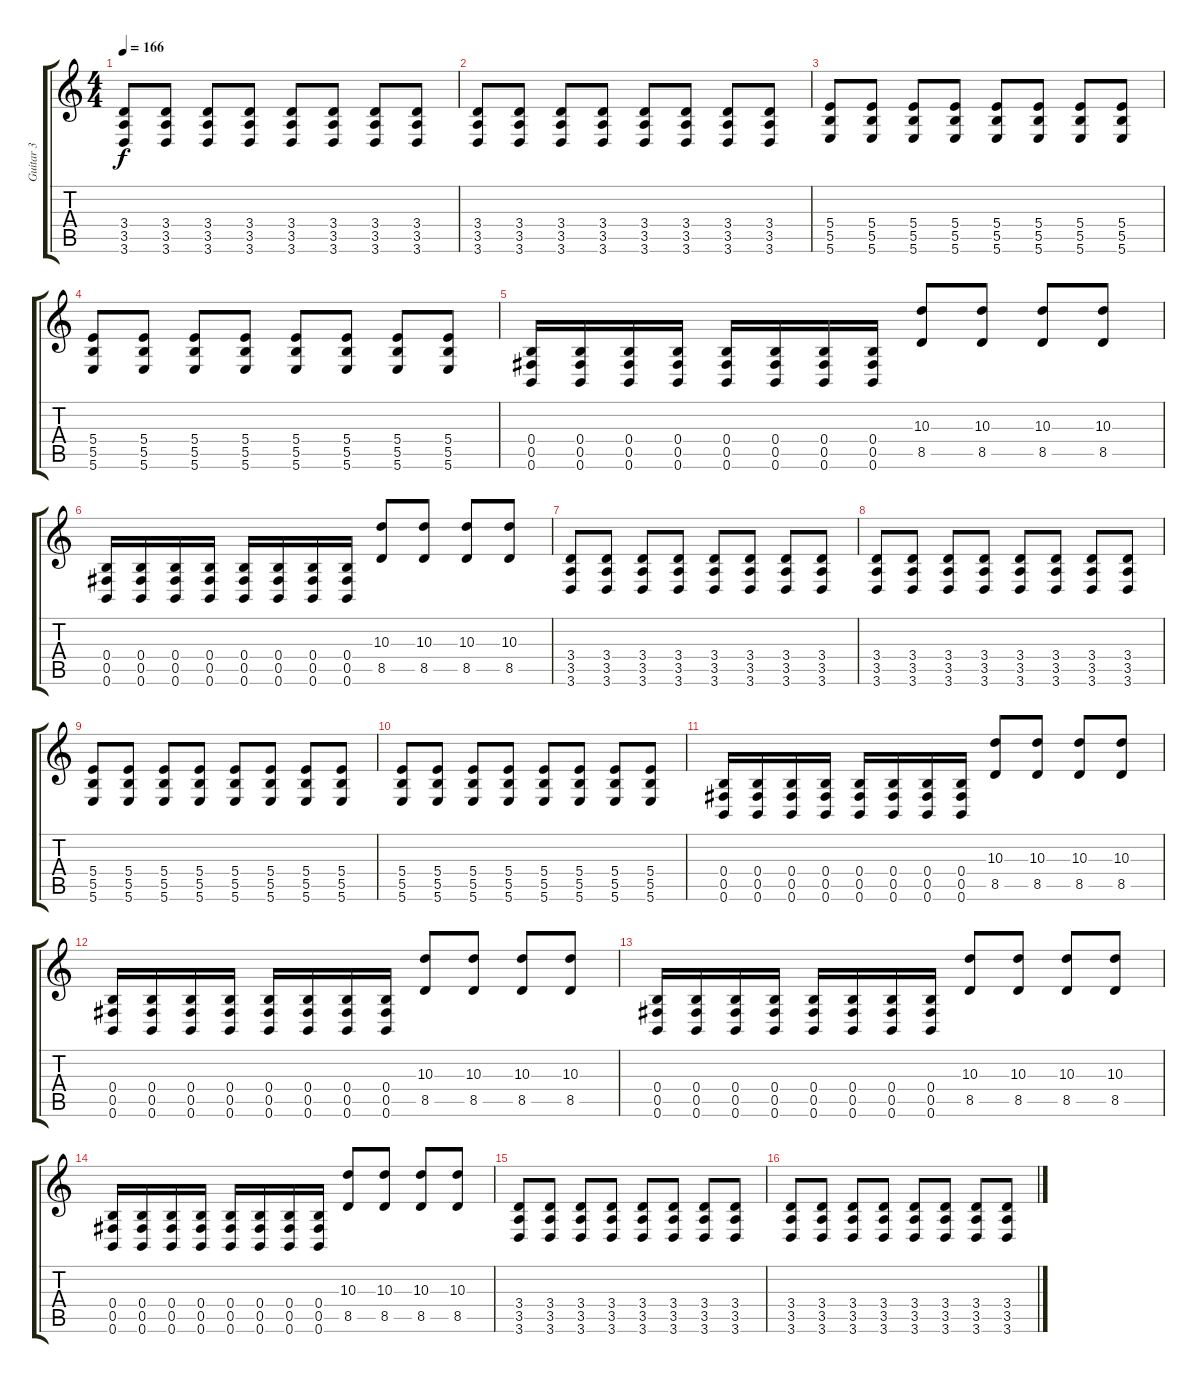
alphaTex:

\track ("Guitar 3" "Guitar 3") {instrument overdrivenguitar}
\staff {score tabs}
\tuning (Db4 Ab3 E3 B2 Gb2 B1) {hide}
\ts (4 4)
\tempo 166
\clef g2
\ks c
(3.4 3.5 3.6).8{dy f} (3.4 3.5 3.6).8 (3.4 3.5 3.6).8 (3.4 3.5 3.6).8 (3.4 3.5 3.6).8 (3.4 3.5 3.6).8 (3.4 3.5 3.6).8 (3.4 3.5 3.6).8 |
(3.4 3.5 3.6).8 (3.4 3.5 3.6).8 (3.4 3.5 3.6).8 (3.4 3.5 3.6).8 (3.4 3.5 3.6).8 (3.4 3.5 3.6).8 (3.4 3.5 3.6).8 (3.4 3.5 3.6).8 |
(5.4 5.5 5.6).8 (5.4 5.5 5.6).8 (5.4 5.5 5.6).8 (5.4 5.5 5.6).8 (5.4 5.5 5.6).8 (5.4 5.5 5.6).8 (5.4 5.5 5.6).8 (5.4 5.5 5.6).8 |
(5.4 5.5 5.6).8 (5.4 5.5 5.6).8 (5.4 5.5 5.6).8 (5.4 5.5 5.6).8 (5.4 5.5 5.6).8 (5.4 5.5 5.6).8 (5.4 5.5 5.6).8 (5.4 5.5 5.6).8 |
(0.4 0.5 0.6).16 (0.4 0.5 0.6).16 (0.4 0.5 0.6).16 (0.4 0.5 0.6).16 (0.4 0.5 0.6).16 (0.4 0.5 0.6).16 (0.4 0.5 0.6).16 (0.4 0.5 0.6).16 (10.3 8.5).8 (10.3 8.5).8 (10.3 8.5).8 (10.3 8.5).8 |
(0.4 0.5 0.6).16 (0.4 0.5 0.6).16 (0.4 0.5 0.6).16 (0.4 0.5 0.6).16 (0.4 0.5 0.6).16 (0.4 0.5 0.6).16 (0.4 0.5 0.6).16 (0.4 0.5 0.6).16 (10.3 8.5).8 (10.3 8.5).8 (10.3 8.5).8 (10.3 8.5).8 |
(3.4 3.5 3.6).8 (3.4 3.5 3.6).8 (3.4 3.5 3.6).8 (3.4 3.5 3.6).8 (3.4 3.5 3.6).8 (3.4 3.5 3.6).8 (3.4 3.5 3.6).8 (3.4 3.5 3.6).8 |
(3.4 3.5 3.6).8 (3.4 3.5 3.6).8 (3.4 3.5 3.6).8 (3.4 3.5 3.6).8 (3.4 3.5 3.6).8 (3.4 3.5 3.6).8 (3.4 3.5 3.6).8 (3.4 3.5 3.6).8 |
(5.4 5.5 5.6).8 (5.4 5.5 5.6).8 (5.4 5.5 5.6).8 (5.4 5.5 5.6).8 (5.4 5.5 5.6).8 (5.4 5.5 5.6).8 (5.4 5.5 5.6).8 (5.4 5.5 5.6).8 |
(5.4 5.5 5.6).8 (5.4 5.5 5.6).8 (5.4 5.5 5.6).8 (5.4 5.5 5.6).8 (5.4 5.5 5.6).8 (5.4 5.5 5.6).8 (5.4 5.5 5.6).8 (5.4 5.5 5.6).8 |
(0.4 0.5 0.6).16 (0.4 0.5 0.6).16 (0.4 0.5 0.6).16 (0.4 0.5 0.6).16 (0.4 0.5 0.6).16 (0.4 0.5 0.6).16 (0.4 0.5 0.6).16 (0.4 0.5 0.6).16 (10.3 8.5).8 (10.3 8.5).8 (10.3 8.5).8 (10.3 8.5).8 |
(0.4 0.5 0.6).16 (0.4 0.5 0.6).16 (0.4 0.5 0.6).16 (0.4 0.5 0.6).16 (0.4 0.5 0.6).16 (0.4 0.5 0.6).16 (0.4 0.5 0.6).16 (0.4 0.5 0.6).16 (10.3 8.5).8 (10.3 8.5).8 (10.3 8.5).8 (10.3 8.5).8 |
(0.4 0.5 0.6).16 (0.4 0.5 0.6).16 (0.4 0.5 0.6).16 (0.4 0.5 0.6).16 (0.4 0.5 0.6).16 (0.4 0.5 0.6).16 (0.4 0.5 0.6).16 (0.4 0.5 0.6).16 (10.3 8.5).8 (10.3 8.5).8 (10.3 8.5).8 (10.3 8.5).8 |
(0.4 0.5 0.6).16 (0.4 0.5 0.6).16 (0.4 0.5 0.6).16 (0.4 0.5 0.6).16 (0.4 0.5 0.6).16 (0.4 0.5 0.6).16 (0.4 0.5 0.6).16 (0.4 0.5 0.6).16 (10.3 8.5).8 (10.3 8.5).8 (10.3 8.5).8 (10.3 8.5).8 |
(3.4 3.5 3.6).8 (3.4 3.5 3.6).8 (3.4 3.5 3.6).8 (3.4 3.5 3.6).8 (3.4 3.5 3.6).8 (3.4 3.5 3.6).8 (3.4 3.5 3.6).8 (3.4 3.5 3.6).8 |
(3.4 3.5 3.6).8 (3.4 3.5 3.6).8 (3.4 3.5 3.6).8 (3.4 3.5 3.6).8 (3.4 3.5 3.6).8 (3.4 3.5 3.6).8 (3.4 3.5 3.6).8 (3.4 3.5 3.6).8
